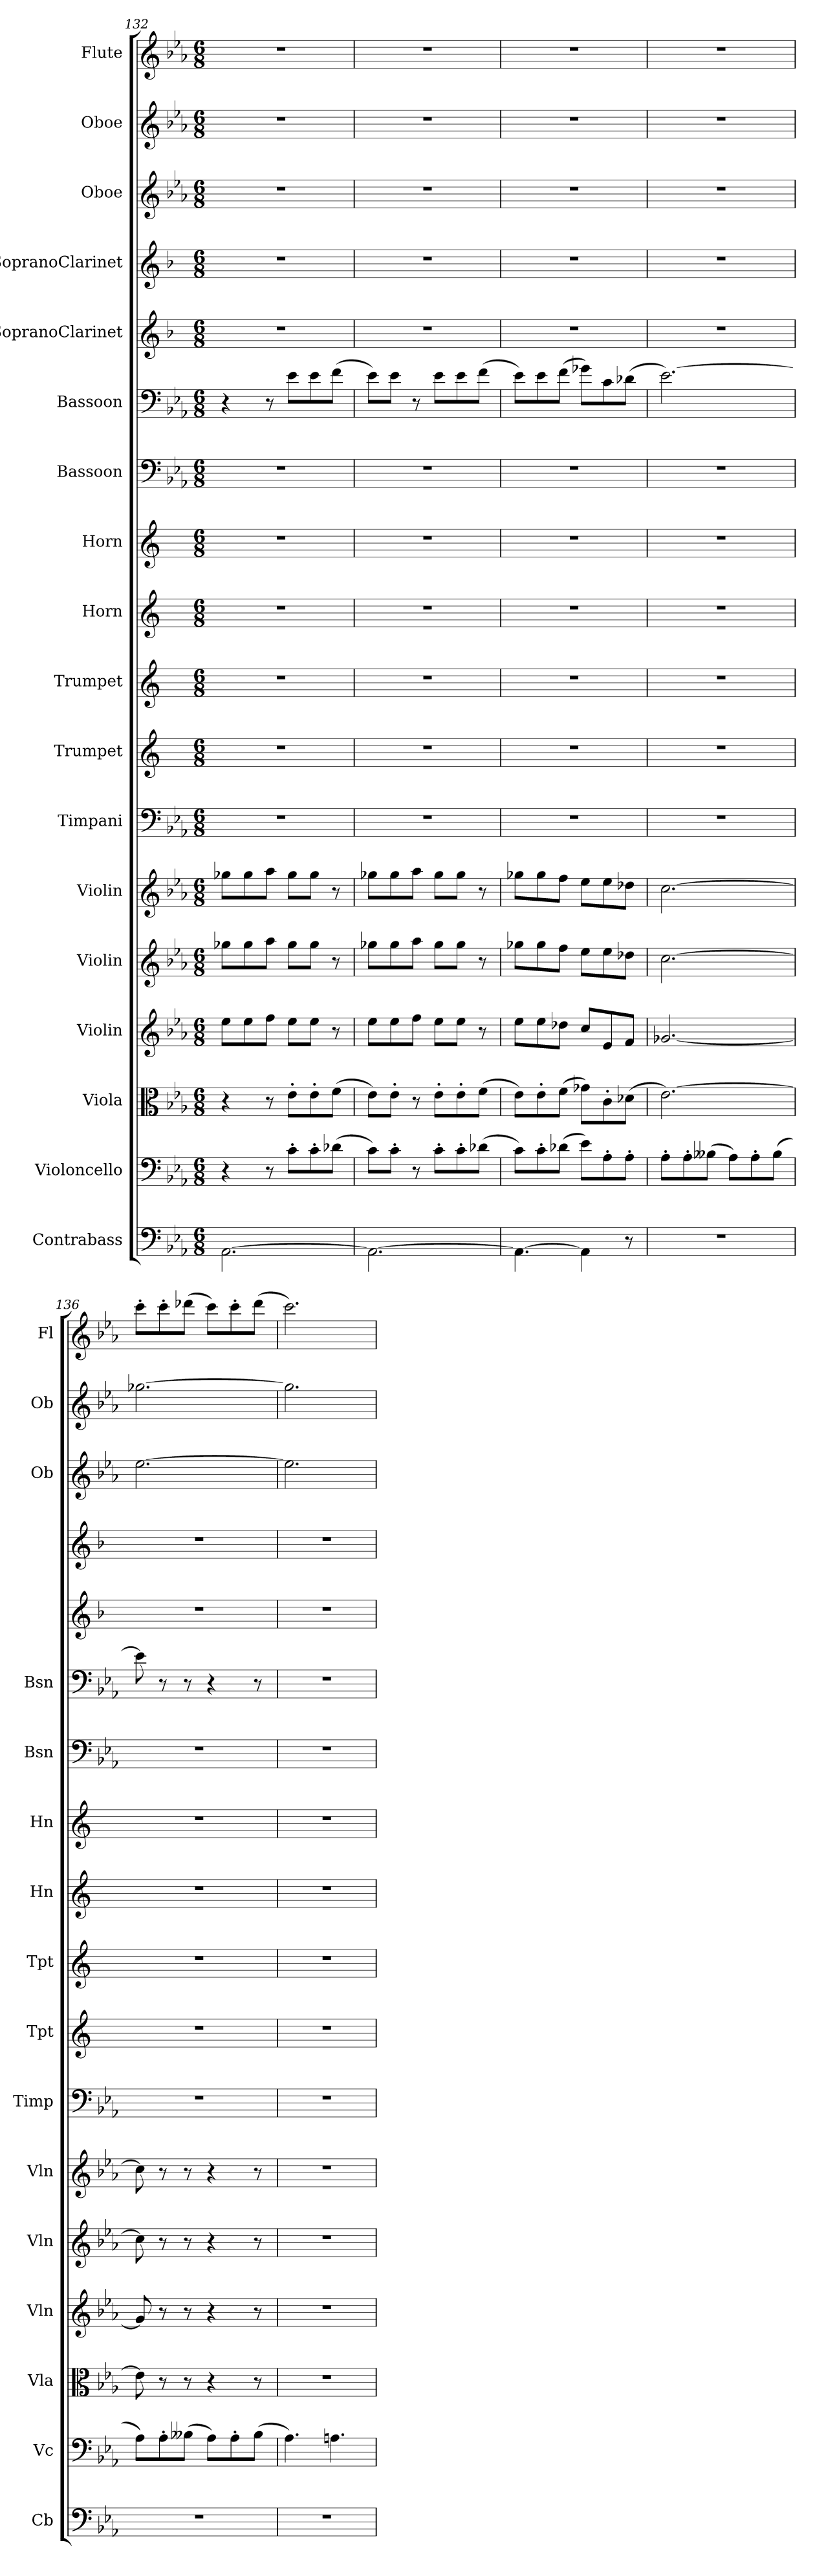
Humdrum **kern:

**kern	**kern	**kern	**kern	**kern	**kern	**kern	**kern	**kern	**kern	**kern	**kern	**kern	**kern	**kern	**kern	**kern	**kern
*part18	*part17	*part16	*part15	*part14	*part13	*part12	*part11	*part10	*part9	*part8	*part7	*part6	*part5	*part4	*part3	*part2	*part1
*staff18	*staff17	*staff16	*staff15	*staff14	*staff13	*staff12	*staff11	*staff10	*staff9	*staff8	*staff7	*staff6	*staff5	*staff4	*staff3	*staff2	*staff1
*I"Contrabass	*I"Violoncello	*I"Viola	*I"Violin	*I"Violin	*I"Violin	*I"Timpani	*I"Trumpet	*I"Trumpet	*I"Horn	*I"Horn	*I"Bassoon	*I"Bassoon	*I"SopranoClarinet	*I"SopranoClarinet	*I"Oboe	*I"Oboe	*I"Flute
*I'Cb	*I'Vc	*I'Vla	*I'Vln	*I'Vln	*I'Vln	*I'Timp	*I'Tpt	*I'Tpt	*I'Hn	*I'Hn	*I'Bsn	*I'Bsn	*	*	*I'Ob	*I'Ob	*I'Fl
*clefF4	*clefF4	*clefC3	*clefG2	*clefG2	*clefG2	*clefF4	*clefG2	*clefG2	*clefG2	*clefG2	*clefF4	*clefF4	*clefG2	*clefG2	*clefG2	*clefG2	*clefG2
*k[b-e-a-]	*k[b-e-a-]	*k[b-e-a-]	*k[b-e-a-]	*k[b-e-a-]	*k[b-e-a-]	*k[b-e-a-]	*k[]	*k[]	*k[]	*k[]	*k[b-e-a-]	*k[b-e-a-]	*k[b-]	*k[b-]	*k[b-e-a-]	*k[b-e-a-]	*k[b-e-a-]
*M6/8	*M6/8	*M6/8	*M6/8	*M6/8	*M6/8	*M6/8	*M6/8	*M6/8	*M6/8	*M6/8	*M6/8	*M6/8	*M6/8	*M6/8	*M6/8	*M6/8	*M6/8
=132	=132	=132	=132	=132	=132	=132	=132	=132	=132	=132	=132	=132	=132	=132	=132	=132	=132
[2.AA-\	4r	4r	8ee-\L	8gg-X\L	8gg-X\L	2.r	2.r	2.r	2.r	2.r	2.r	4r	2.r	2.r	2.r	2.r	2.r
.	.	.	8ee-\	8gg-\	8gg-\	.	.	.	.	.	.	.	.	.	.	.	.
.	8r	8r	8ff\J	8aa-\J	8aa-\J	.	.	.	.	.	.	8r	.	.	.	.	.
.	8c'\L	8e-'\L	8ee-\L	8gg-\L	8gg-\L	.	.	.	.	.	.	8e-\L	.	.	.	.	.
.	8c'\	8e-'\	8ee-\J	8gg-\J	8gg-\J	.	.	.	.	.	.	8e-\	.	.	.	.	.
.	(8d-X\J	(8f\J	8r	8r	8r	.	.	.	.	.	.	(8f\J	.	.	.	.	.
=133	=133	=133	=133	=133	=133	=133	=133	=133	=133	=133	=133	=133	=133	=133	=133	=133	=133
2.AA-\_	8c\L)	8e-\L)	8ee-\L	8gg-X\L	8gg-X\L	2.r	2.r	2.r	2.r	2.r	2.r	8e-\L)	2.r	2.r	2.r	2.r	2.r
.	8c'\J	8e-'\J	8ee-\	8gg-\	8gg-\	.	.	.	.	.	.	8e-\J	.	.	.	.	.
.	8r	8r	8ff\J	8aa-\J	8aa-\J	.	.	.	.	.	.	8r	.	.	.	.	.
.	8c'\L	8e-'\L	8ee-\L	8gg-\L	8gg-\L	.	.	.	.	.	.	8e-\L	.	.	.	.	.
.	8c'\	8e-'\	8ee-\J	8gg-\J	8gg-\J	.	.	.	.	.	.	8e-\	.	.	.	.	.
.	(8d-X\J	(8f\J	8r	8r	8r	.	.	.	.	.	.	(8f\J	.	.	.	.	.
=134	=134	=134	=134	=134	=134	=134	=134	=134	=134	=134	=134	=134	=134	=134	=134	=134	=134
4.AA-\_	8c\L)	8e-\L)	8ee-\L	8gg-X\L	8gg-X\L	2.r	2.r	2.r	2.r	2.r	2.r	8e-\L)	2.r	2.r	2.r	2.r	2.r
.	8c'\	8e-'\	8ee-\	8gg-\	8gg-\	.	.	.	.	.	.	8e-\	.	.	.	.	.
.	(8d-X\J	(8f\J	8dd-X\J	8ff\J	8ff\J	.	.	.	.	.	.	(8f\J	.	.	.	.	.
4AA-\]	8e-\L)	8g-X\L)	8cc/L	8ee-\L	8ee-\L	.	.	.	.	.	.	8g-X\L)	.	.	.	.	.
.	8A-'\	8c'\	8e-/	8ee-\	8ee-\	.	.	.	.	.	.	8c\	.	.	.	.	.
8r	8A-'\J	(8d-X\J	8f/J	8dd-X\J	8dd-X\J	.	.	.	.	.	.	(8d-X\J	.	.	.	.	.
=135	=135	=135	=135	=135	=135	=135	=135	=135	=135	=135	=135	=135	=135	=135	=135	=135	=135
2.r	8A-'\L	[2.e-\)	[2.g-X/	[2.cc\	[2.cc\	2.r	2.r	2.r	2.r	2.r	2.r	[2.e-\)	2.r	2.r	2.r	2.r	2.r
.	8A-'\	.	.	.	.	.	.	.	.	.	.	.	.	.	.	.	.
.	(8B--X\J	.	.	.	.	.	.	.	.	.	.	.	.	.	.	.	.
.	8A-\L)	.	.	.	.	.	.	.	.	.	.	.	.	.	.	.	.
.	8A-'\	.	.	.	.	.	.	.	.	.	.	.	.	.	.	.	.
.	(8B--\J	.	.	.	.	.	.	.	.	.	.	.	.	.	.	.	.
=136	=136	=136	=136	=136	=136	=136	=136	=136	=136	=136	=136	=136	=136	=136	=136	=136	=136
2.r	8A-\L)	8e-\]	8g-/]	8cc\]	8cc\]	2.r	2.r	2.r	2.r	2.r	2.r	8e-\]	2.r	2.r	[2.ee-\	[2.gg-X\	8ccc'\L
.	8A-'\	8r	8r	8r	8r	.	.	.	.	.	.	8r	.	.	.	.	8ccc'\
.	(8B--X\J	8r	8r	8r	8r	.	.	.	.	.	.	8r	.	.	.	.	(8ddd-X\J
.	8A-\L)	4r	4r	4r	4r	.	.	.	.	.	.	4r	.	.	.	.	8ccc\L)
.	8A-'\	.	.	.	.	.	.	.	.	.	.	.	.	.	.	.	8ccc'\
.	(8B--\J	8r	8r	8r	8r	.	.	.	.	.	.	8r	.	.	.	.	(8ddd-\J
=137	=137	=137	=137	=137	=137	=137	=137	=137	=137	=137	=137	=137	=137	=137	=137	=137	=137
2.r	4.A-\)	2.r	2.r	2.r	2.r	2.r	2.r	2.r	2.r	2.r	2.r	2.r	2.r	2.r	2.ee-\]	2.gg-\]	2.ccc\)
.	4.An\	.	.	.	.	.	.	.	.	.	.	.	.	.	.	.	.
=	=	=	=	=	=	=	=	=	=	=	=	=	=	=	=	=	=
*-	*-	*-	*-	*-	*-	*-	*-	*-	*-	*-	*-	*-	*-	*-	*-	*-	*-
